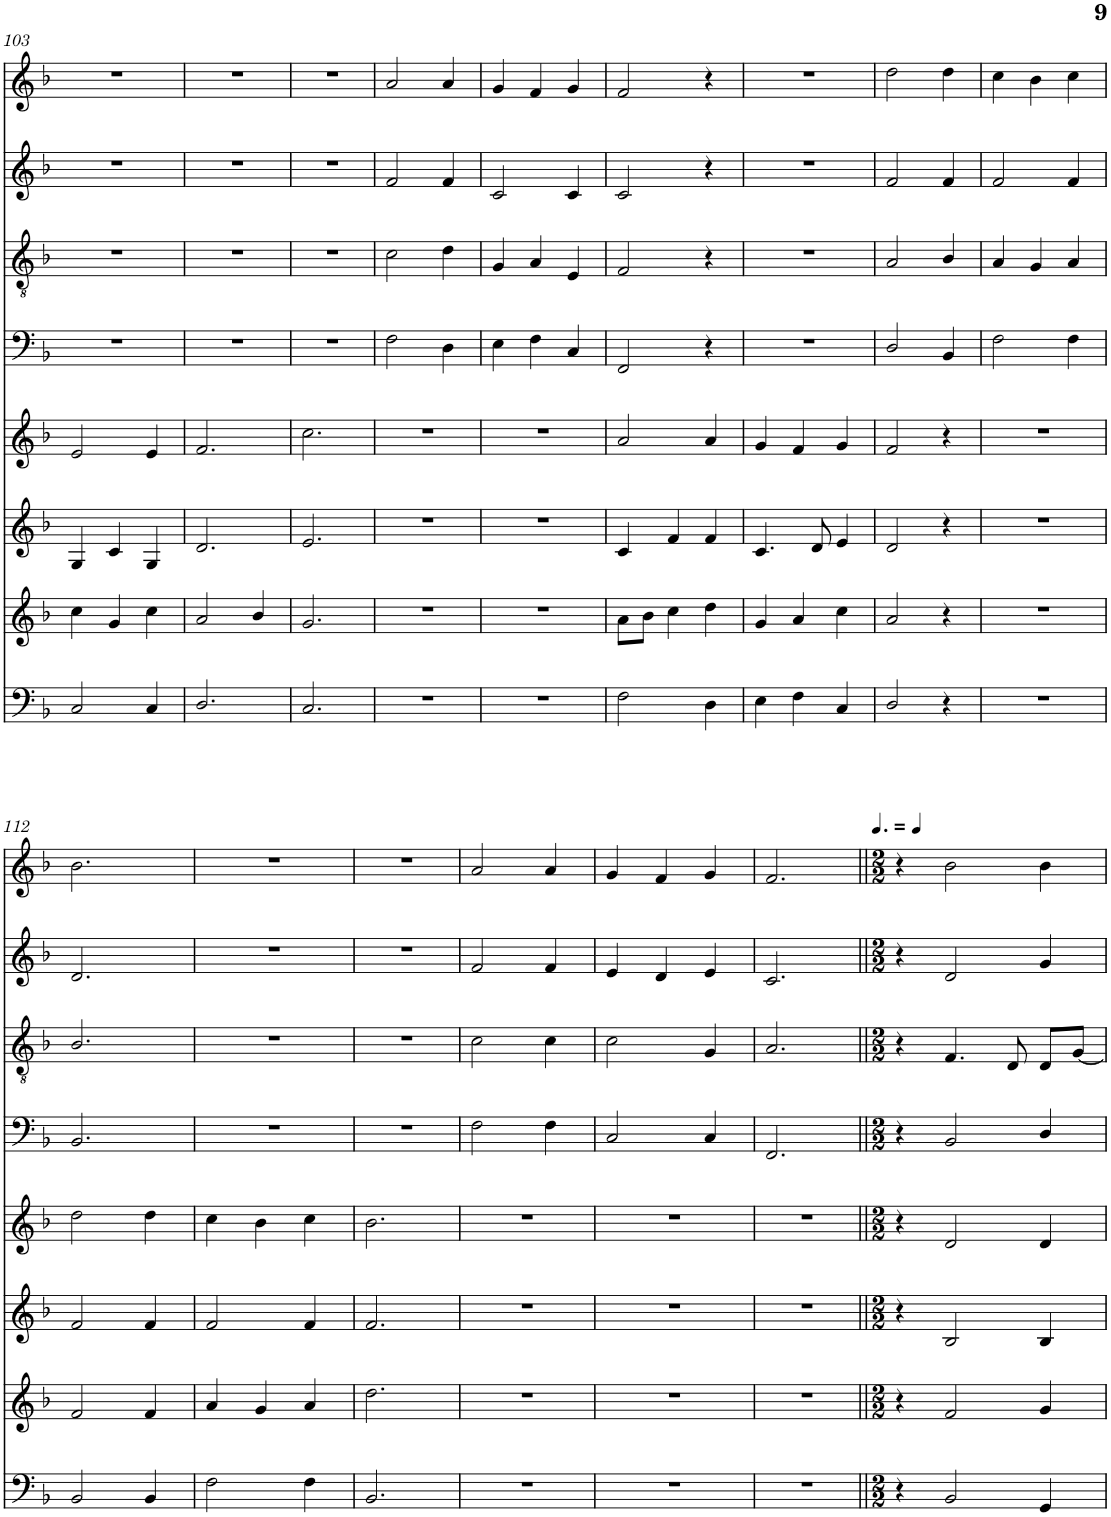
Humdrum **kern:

**kern	**kern	**kern	**kern	**kern	**kern	**kern	**kern
*part8	*part7	*part6	*part5	*part4	*part3	*part2	*part1
*staff8	*staff7	*staff6	*staff5	*staff4	*staff3	*staff2	*staff1
*I"Voice	*I"Voice	*I"Voice	*I"Voice	*I"Voice	*I"Voice	*I"Voice	*I"Voice
*I'V	*I'V	*I'V	*I'V	*I'V	*I'V	*I'V	*I'V
!!LO:PB:g=z
*clefF4	*clefG2	*clefG2	*clefG2	*clefF4	*clefGv2	*clefG2	*clefG2
*k[b-]	*k[b-]	*k[b-]	*k[b-]	*k[b-]	*k[b-]	*k[b-]	*k[b-]
*M3/4	*M3/4	*M3/4	*M3/4	*M3/4	*M3/4	*M3/4	*M3/4
=103	=103	=103	=103	=103	=103	=103	=103
2C/	4cc\	4G/	2e/	2.r	2.r	2.r	2.r
.	4g/	4c/	.	.	.	.	.
4C/	4cc\	4G/	4e/	.	.	.	.
=104	=104	=104	=104	=104	=104	=104	=104
2.D/	2a/	2.d/	2.f/	2.r	2.r	2.r	2.r
.	4b-/	.	.	.	.	.	.
=105	=105	=105	=105	=105	=105	=105	=105
2.C/	2.g/	2.e/	2.cc\	2.r	2.r	2.r	2.r
=106	=106	=106	=106	=106	=106	=106	=106
2.r	2.r	2.r	2.r	2F\	2c\	2f/	2a/
.	.	.	.	4D\	4d\	4f/	4a/
=107	=107	=107	=107	=107	=107	=107	=107
2.r	2.r	2.r	2.r	4E\	4G/	2c/	4g/
.	.	.	.	4F\	4A/	.	4f/
.	.	.	.	4C/	4E/	4c/	4g/
=108	=108	=108	=108	=108	=108	=108	=108
2F\	8a\L	4c/	2a/	2FF/	2F/	2c/	2f/
.	8b-\J	.	.	.	.	.	.
.	4cc\	4f/	.	.	.	.	.
4D\	4dd\	4f/	4a/	4r	4r	4r	4r
=109	=109	=109	=109	=109	=109	=109	=109
4E\	4g/	4.c/	4g/	2.r	2.r	2.r	2.r
4F\	4a/	.	4f/	.	.	.	.
.	.	8d/	.	.	.	.	.
4C/	4cc\	4e/	4g/	.	.	.	.
=110	=110	=110	=110	=110	=110	=110	=110
2D/	2a/	2d/	2f/	2D/	2A/	2f/	2dd\
4r	4r	4r	4r	4BB-/	4B-/	4f/	4dd\
=111	=111	=111	=111	=111	=111	=111	=111
2.r	2.r	2.r	2.r	2F\	4A/	2f/	4cc\
.	.	.	.	.	4G/	.	4b-\
.	.	.	.	4F\	4A/	4f/	4cc\
!!LO:LB:g=z
=112	=112	=112	=112	=112	=112	=112	=112
2BB-/	2f/	2f/	2dd\	2.BB-/	2.B-/	2.d/	2.b-\
4BB-/	4f/	4f/	4dd\	.	.	.	.
=113	=113	=113	=113	=113	=113	=113	=113
2F\	4a/	2f/	4cc\	2.r	2.r	2.r	2.r
.	4g/	.	4b-\	.	.	.	.
4F\	4a/	4f/	4cc\	.	.	.	.
=114	=114	=114	=114	=114	=114	=114	=114
2.BB-/	2.dd\	2.f/	2.b-\	2.r	2.r	2.r	2.r
=115	=115	=115	=115	=115	=115	=115	=115
2.r	2.r	2.r	2.r	2F\	2c\	2f/	2a/
.	.	.	.	4F\	4c\	4f/	4a/
=116	=116	=116	=116	=116	=116	=116	=116
2.r	2.r	2.r	2.r	2C/	2c\	4e/	4g/
.	.	.	.	.	.	4d/	4f/
.	.	.	.	4C/	4G/	4e/	4g/
=117	=117	=117	=117	=117	=117	=117	=117
2.r	2.r	2.r	2.r	2.FF/	2.A/	2.c/	2.f/
=118||	=118||	=118||	=118||	=118||	=118||	=118||	=118||
*M2/2	*M2/2	*M2/2	*M2/2	*M2/2	*M2/2	*M2/2	*M2/2
4r	4r	4r	4r	4r	4r	4r	4r
2BB-/	2f/	2B-/	2d/	2BB-/	4.F/	2d/	2b-\
.	.	.	.	.	8D/	.	.
4GG/	4g/	4B-/	4d/	4D/	8D/L	4g/	4b-\
.	.	.	.	.	[8G/J	.	.
=	=	=	=	=	=	=	=
*-	*-	*-	*-	*-	*-	*-	*-
